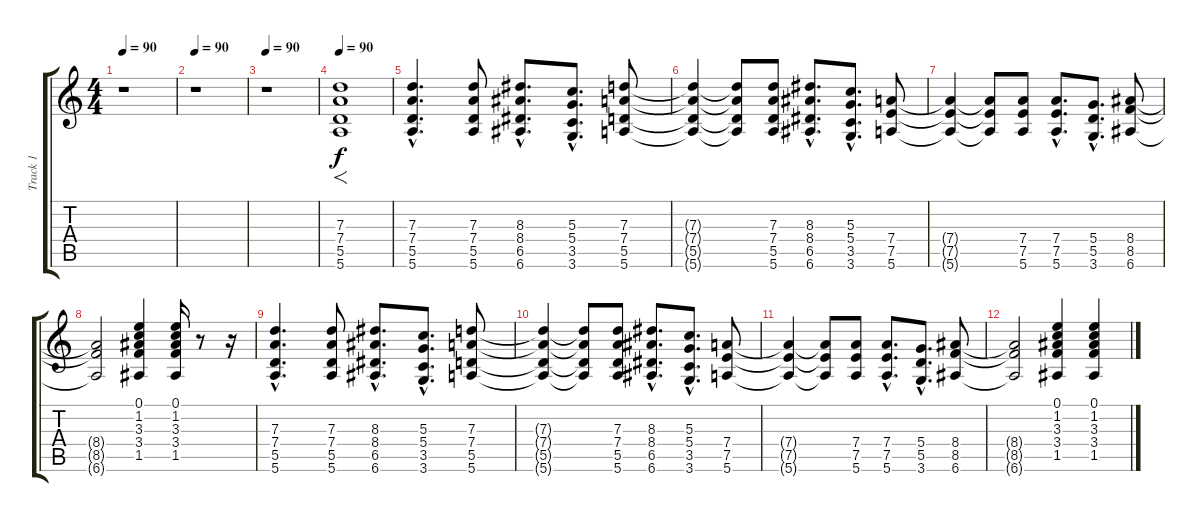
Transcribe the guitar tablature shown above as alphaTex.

\track ("Track 1" "Track 1") {instrument overdrivenguitar}
\staff {score tabs}
\tuning (E4 B3 G3 D3 A2 E2) {hide}
\ts (4 4)
\tempo 90
\clef g2
\ks c
r.1{dy f instrument overdrivenguitar} |
\tempo 90
r.1 |
\tempo 90
r.1 |
\tempo 90
(7.3 7.4 5.5 5.6).1{f} |
(7.3{hac} 7.4{hac} 5.5{hac} 5.6{hac}).4{d} (7.3 7.4 5.5 5.6).8 (8.3{hac} 8.4{hac} 6.5{hac} 6.6{hac}).8{d} (5.3{hac} 5.4{hac} 3.5{hac} 3.6{hac}).8{d} (7.3 7.4 5.5 5.6).8 |
(7.3{t} 7.4{t} 5.5{t} 5.6{t}).4 (7.3{t} 7.4{t} 5.5{t} 5.6{t}).8 (7.3 7.4 5.5 5.6).8 (8.3{hac} 8.4{hac} 6.5{hac} 6.6{hac}).8{d} (5.3{hac} 5.4{hac} 3.5{hac} 3.6{hac}).8{d} (7.4 7.5 5.6).8 |
(7.4{t} 7.5{t} 5.6{t}).4 (7.4{t} 7.5{t} 5.6{t}).8 (7.4 7.5 5.6).8 (7.4{hac} 7.5{hac} 5.6{hac}).8{d} (5.4{hac} 5.5{hac} 3.6{hac}).8{d} (8.4 8.5 6.6).8 |
(8.4{t} 8.5{t} 6.6{t}).2 (0.1 1.2 3.3 3.4 1.5).4 (0.1 1.2 3.3 3.4 1.5).16 r.8 r.16 |
(7.3{hac} 7.4{hac} 5.5{hac} 5.6{hac}).4{d} (7.3 7.4 5.5 5.6).8 (8.3{hac} 8.4{hac} 6.5{hac} 6.6{hac}).8{d} (5.3{hac} 5.4{hac} 3.5{hac} 3.6{hac}).8{d} (7.3 7.4 5.5 5.6).8 |
(7.3{t} 7.4{t} 5.5{t} 5.6{t}).4 (7.3{t} 7.4{t} 5.5{t} 5.6{t}).8 (7.3 7.4 5.5 5.6).8 (8.3{hac} 8.4{hac} 6.5{hac} 6.6{hac}).8{d} (5.3{hac} 5.4{hac} 3.5{hac} 3.6{hac}).8{d} (7.4 7.5 5.6).8 |
(7.4{t} 7.5{t} 5.6{t}).4 (7.4{t} 7.5{t} 5.6{t}).8 (7.4 7.5 5.6).8 (7.4{hac} 7.5{hac} 5.6{hac}).8{d} (5.4{hac} 5.5{hac} 3.6{hac}).8{d} (8.4 8.5 6.6).8 |
(8.4{t} 8.5{t} 6.6{t}).2 (0.1 1.2 3.3 3.4 1.5).4 (0.1 1.2 3.3 3.4 1.5).4
